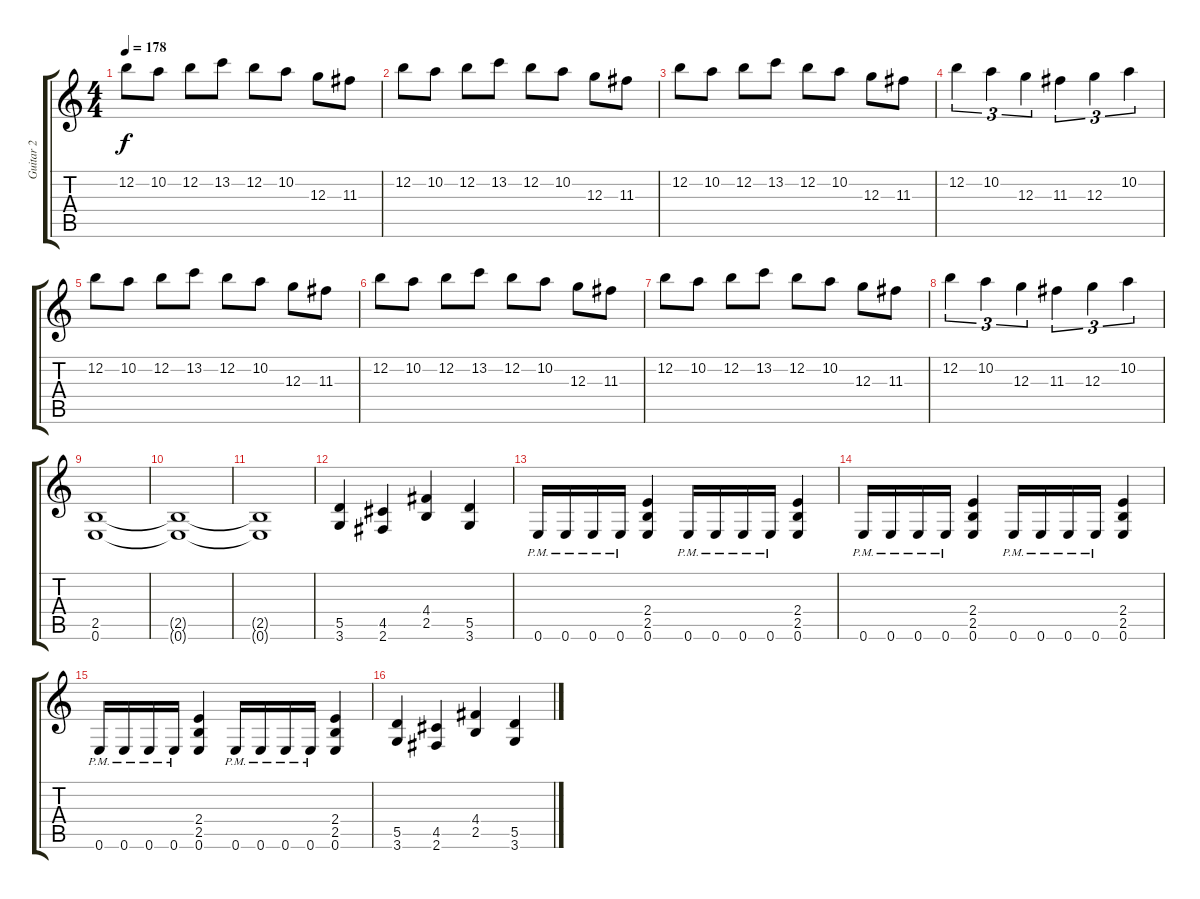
\track ("Guitar 2" "Guitar 2") {instrument overdrivenguitar}
\staff {score tabs}
\tuning (E4 B3 G3 D3 A2 E2) {hide}
\ts (4 4)
\tempo 178
\clef g2
\ks c
12.2.8{dy f} 10.2.8 12.2.8 13.2.8 12.2.8 10.2.8 12.3.8 11.3.8 |
12.2.8 10.2.8 12.2.8 13.2.8 12.2.8 10.2.8 12.3.8 11.3.8 |
12.2.8 10.2.8 12.2.8 13.2.8 12.2.8 10.2.8 12.3.8 11.3.8 |
12.2.4{tu (3 2)} 10.2.4{tu (3 2)} 12.3.4{tu (3 2)} 11.3.4{tu (3 2)} 12.3.4{tu (3 2)} 10.2.4{tu (3 2)} |
12.2.8 10.2.8 12.2.8 13.2.8 12.2.8 10.2.8 12.3.8 11.3.8 |
12.2.8 10.2.8 12.2.8 13.2.8 12.2.8 10.2.8 12.3.8 11.3.8 |
12.2.8 10.2.8 12.2.8 13.2.8 12.2.8 10.2.8 12.3.8 11.3.8 |
12.2.4{tu (3 2)} 10.2.4{tu (3 2)} 12.3.4{tu (3 2)} 11.3.4{tu (3 2)} 12.3.4{tu (3 2)} 10.2.4{tu (3 2)} |
(2.5 0.6).1{volume 16 instrument distortionguitar} |
(2.5{t} 0.6{t}).1 |
(2.5{t} 0.6{t}).1 |
(5.5 3.6).4 (4.5 2.6).4 (4.4 2.5).4 (5.5 3.6).4 |
0.6{pm}.16 0.6{pm}.16 0.6{pm}.16 0.6{pm}.16 (2.4 2.5 0.6).4 0.6{pm}.16 0.6{pm}.16 0.6{pm}.16 0.6{pm}.16 (2.4 2.5 0.6).4 |
0.6{pm}.16 0.6{pm}.16 0.6{pm}.16 0.6{pm}.16 (2.4 2.5 0.6).4 0.6{pm}.16 0.6{pm}.16 0.6{pm}.16 0.6{pm}.16 (2.4 2.5 0.6).4 |
0.6{pm}.16 0.6{pm}.16 0.6{pm}.16 0.6{pm}.16 (2.4 2.5 0.6).4 0.6{pm}.16 0.6{pm}.16 0.6{pm}.16 0.6{pm}.16 (2.4 2.5 0.6).4 |
(5.5 3.6).4 (4.5 2.6).4 (4.4 2.5).4 (5.5 3.6).4
